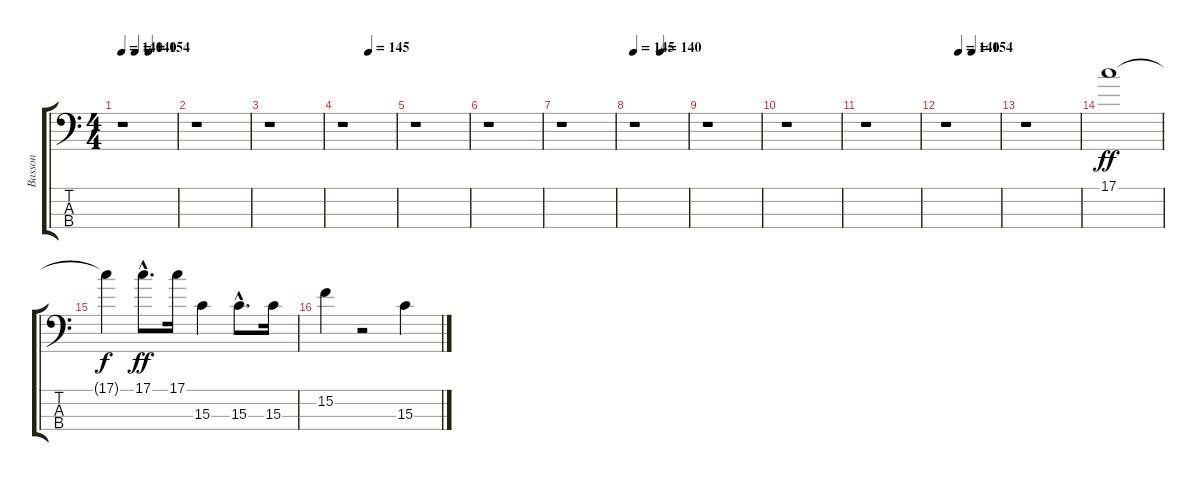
\track ("Basson" "Basson") {instrument fretlessbass}
\staff {score tabs}
\tuning (G2 D2 A1 E1) {hide}
\ts (4 4)
\tempo 140
\tempo (140 0.25)
\tempo (154 0.5)
\clef f4
\ks c
r.1{dy mf} |
r.1 |
r.1 |
\tempo (145 0.5)
r.1 |
r.1 |
r.1 |
r.1 |
\tempo 145
\tempo (140 0.5)
r.1 |
r.1 |
r.1 |
r.1 |
\tempo (140 0.25)
\tempo (154 0.5)
r.1 |
r.1 |
17.1.1{dy ff} |
17.1{t}.4{dy f} 17.1{hac}.8{d dy ff} 17.1.16 15.3.4 15.3{hac}.8{d} 15.3.16 |
15.2.4 r.2 15.3.4
